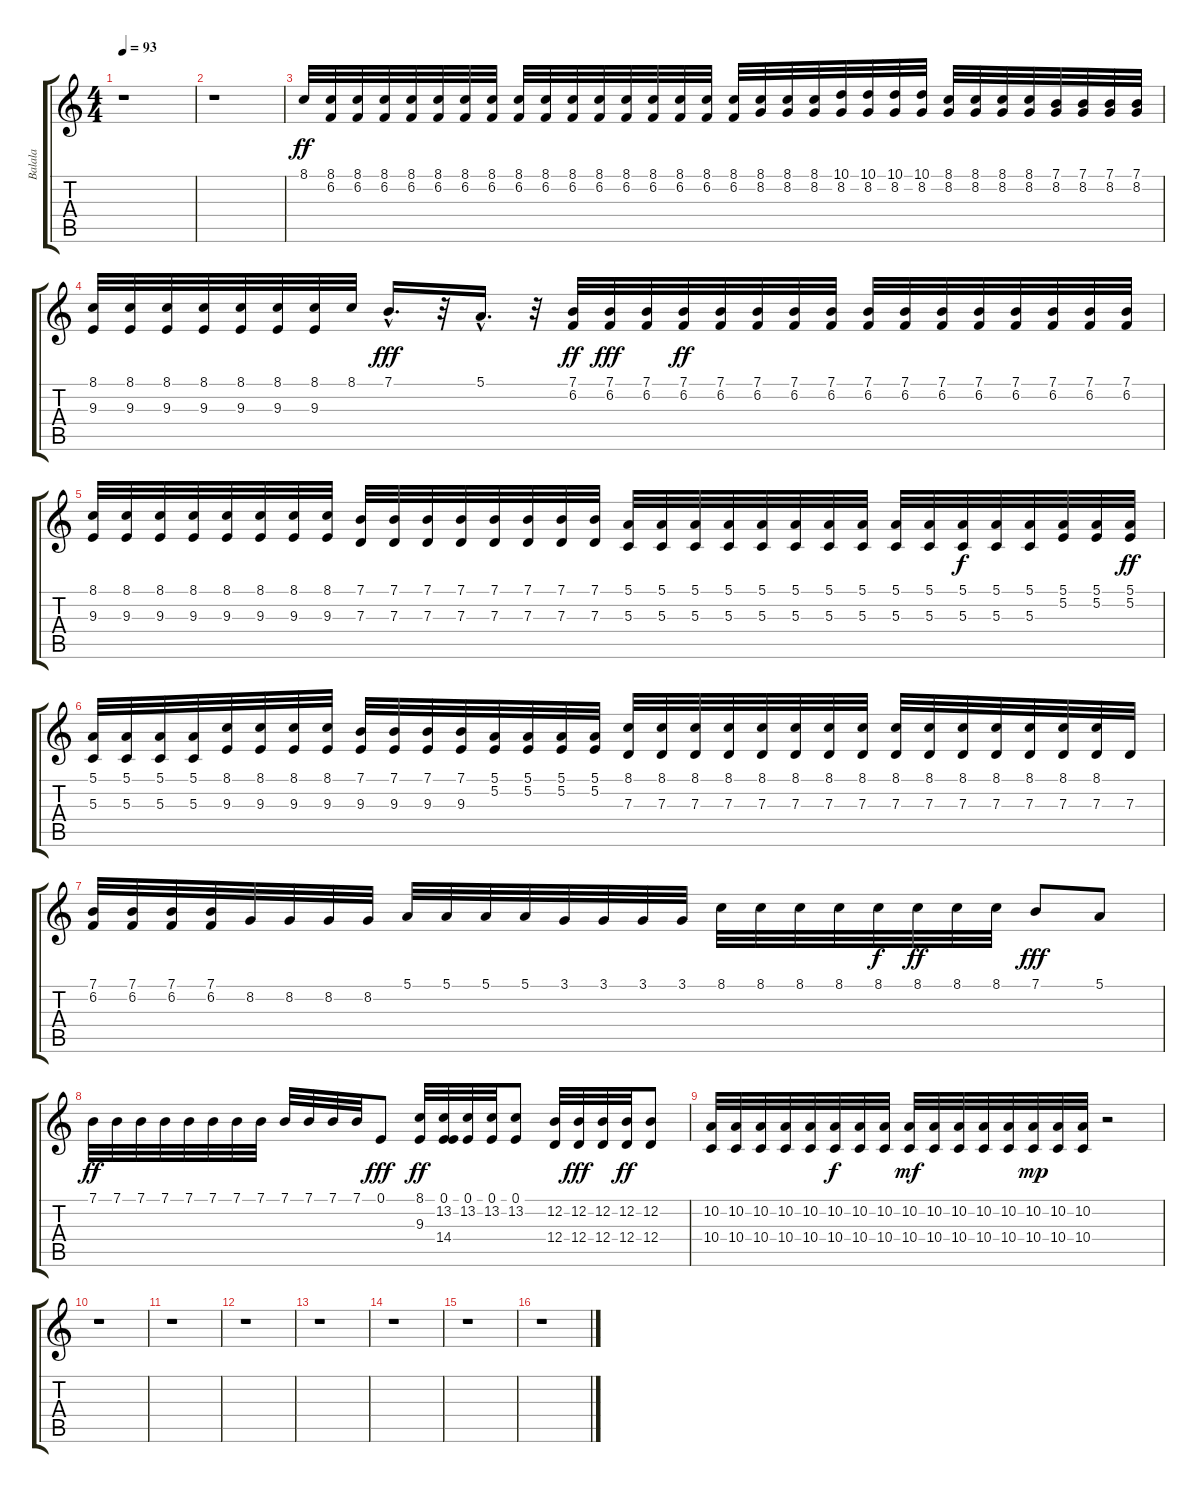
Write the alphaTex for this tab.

\track ("Balala" "Balala") {instrument fx4atmosphere}
\staff {score tabs}
\tuning (E4 B3 G3 D3 A2 E2) {hide}
\ts (4 4)
\tempo 93
\clef g2
\ks c
r.1{dy ff instrument fx4atmosphere} |
r.1 |
8.1.32 (8.1 6.2).32 (8.1 6.2).32 (8.1 6.2).32 (8.1 6.2).32 (8.1 6.2).32 (8.1 6.2).32 (8.1 6.2).32 (8.1 6.2).32 (8.1 6.2).32 (8.1 6.2).32 (8.1 6.2).32 (8.1 6.2).32 (8.1 6.2).32 (8.1 6.2).32 (8.1 6.2).32 (8.1 6.2).32 (8.1 8.2).32 (8.1 8.2).32 (8.1 8.2).32 (10.1 8.2).32 (10.1 8.2).32 (10.1 8.2).32 (10.1 8.2).32 (8.1 8.2).32 (8.1 8.2).32 (8.1 8.2).32 (8.1 8.2).32 (7.1 8.2).32 (7.1 8.2).32 (7.1 8.2).32 (7.1 8.2).32 |
(8.1 9.3).32 (8.1 9.3).32 (8.1 9.3).32 (8.1 9.3).32 (8.1 9.3).32 (8.1 9.3).32 (8.1 9.3).32 8.1.32 7.1{hac}.16{d dy fff} r.32 5.1{hac}.16{d} r.32 (7.1 6.2).32{dy ff} (7.1 6.2).32{dy fff} (7.1 6.2).32 (7.1 6.2).32{dy ff} (7.1 6.2).32 (7.1 6.2).32 (7.1 6.2).32 (7.1 6.2).32 (7.1 6.2).32 (7.1 6.2).32 (7.1 6.2).32 (7.1 6.2).32 (7.1 6.2).32 (7.1 6.2).32 (7.1 6.2).32 (7.1 6.2).32 |
(8.1 9.3).32 (8.1 9.3).32 (8.1 9.3).32 (8.1 9.3).32 (8.1 9.3).32 (8.1 9.3).32 (8.1 9.3).32 (8.1 9.3).32 (7.1 7.3).32 (7.1 7.3).32 (7.1 7.3).32 (7.1 7.3).32 (7.1 7.3).32 (7.1 7.3).32 (7.1 7.3).32 (7.1 7.3).32 (5.1 5.3).32 (5.1 5.3).32 (5.1 5.3).32 (5.1 5.3).32 (5.1 5.3).32 (5.1 5.3).32 (5.1 5.3).32 (5.1 5.3).32 (5.1 5.3).32 (5.1 5.3).32 (5.1 5.3).32{dy f} (5.1 5.3).32 (5.1 5.3).32 (5.1 5.2).32 (5.1 5.2).32 (5.1 5.2).32{dy ff} |
(5.1 5.3).32 (5.1 5.3).32 (5.1 5.3).32 (5.1 5.3).32 (8.1 9.3).32 (8.1 9.3).32 (8.1 9.3).32 (8.1 9.3).32 (7.1 9.3).32 (7.1 9.3).32 (7.1 9.3).32 (7.1 9.3).32 (5.1 5.2).32 (5.1 5.2).32 (5.1 5.2).32 (5.1 5.2).32 (8.1 7.3).32 (8.1 7.3).32 (8.1 7.3).32 (8.1 7.3).32 (8.1 7.3).32 (8.1 7.3).32 (8.1 7.3).32 (8.1 7.3).32 (8.1 7.3).32 (8.1 7.3).32 (8.1 7.3).32 (8.1 7.3).32 (8.1 7.3).32 (8.1 7.3).32 (8.1 7.3).32 7.3.32 |
(7.1 6.2).32 (7.1 6.2).32 (7.1 6.2).32 (7.1 6.2).32 8.2.32 8.2.32 8.2.32 8.2.32 5.1.32 5.1.32 5.1.32 5.1.32 3.1.32 3.1.32 3.1.32 3.1.32 8.1.32 8.1.32 8.1.32 8.1.32 8.1.32{dy f} 8.1.32{dy ff} 8.1.32 8.1.32 7.1.8{dy fff} 5.1.8 |
7.1.32{dy ff} 7.1.32 7.1.32 7.1.32 7.1.32 7.1.32 7.1.32 7.1.32 7.1.32 7.1.32 7.1.32 7.1.32 0.1.8{dy fff} (8.1 9.3).32{dy ff} (0.1 13.2 14.4).32 (0.1 13.2).32 (0.1 13.2).32 (0.1 13.2).8 (12.2 12.4).32 (12.2 12.4).32{dy fff} (12.2 12.4).32 (12.2 12.4).32{dy ff} (12.2 12.4).8 |
(10.2 10.4).32 (10.2 10.4).32 (10.2 10.4).32 (10.2 10.4).32 (10.2 10.4).32 (10.2 10.4).32{dy f} (10.2 10.4).32 (10.2 10.4).32 (10.2 10.4).32{dy mf} (10.2 10.4).32 (10.2 10.4).32 (10.2 10.4).32 (10.2 10.4).32 (10.2 10.4).32{dy mp} (10.2 10.4).32 (10.2 10.4).32 r.2 |
r.1 |
r.1 |
r.1 |
r.1 |
r.1 |
r.1 |
r.1
